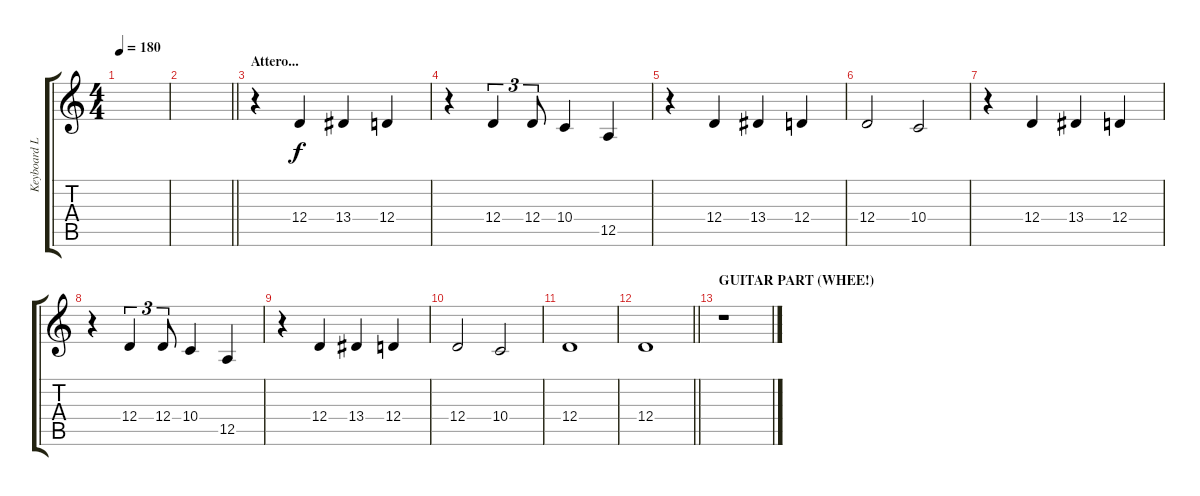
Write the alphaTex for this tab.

\track ("Keyboard Lead" "Keyboard L") {instrument brasssection}
\staff {score tabs}
\tuning (E4 B3 G3 D3 A2 E2) {hide}
\ts (4 4)
\tempo 180
\clef g2
\ks c
|
\barLineRight lightlight
|
\section ("" "Attero...")
r.4 12.4.4 13.4.4 12.4.4 |
r.4 12.4.4{tu (3 2)} 12.4.8{tu (3 2)} 10.4.4 12.5.4 |
r.4 12.4.4 13.4.4 12.4.4 |
12.4.2 10.4.2 |
r.4 12.4.4 13.4.4 12.4.4 |
r.4 12.4.4{tu (3 2)} 12.4.8{tu (3 2)} 10.4.4 12.5.4 |
r.4 12.4.4 13.4.4 12.4.4 |
12.4.2 10.4.2 |
12.4.1 |
\barLineRight lightlight
12.4.1 |
\section ("" "GUITAR PART (WHEE!)")
r.1{volume 0}
